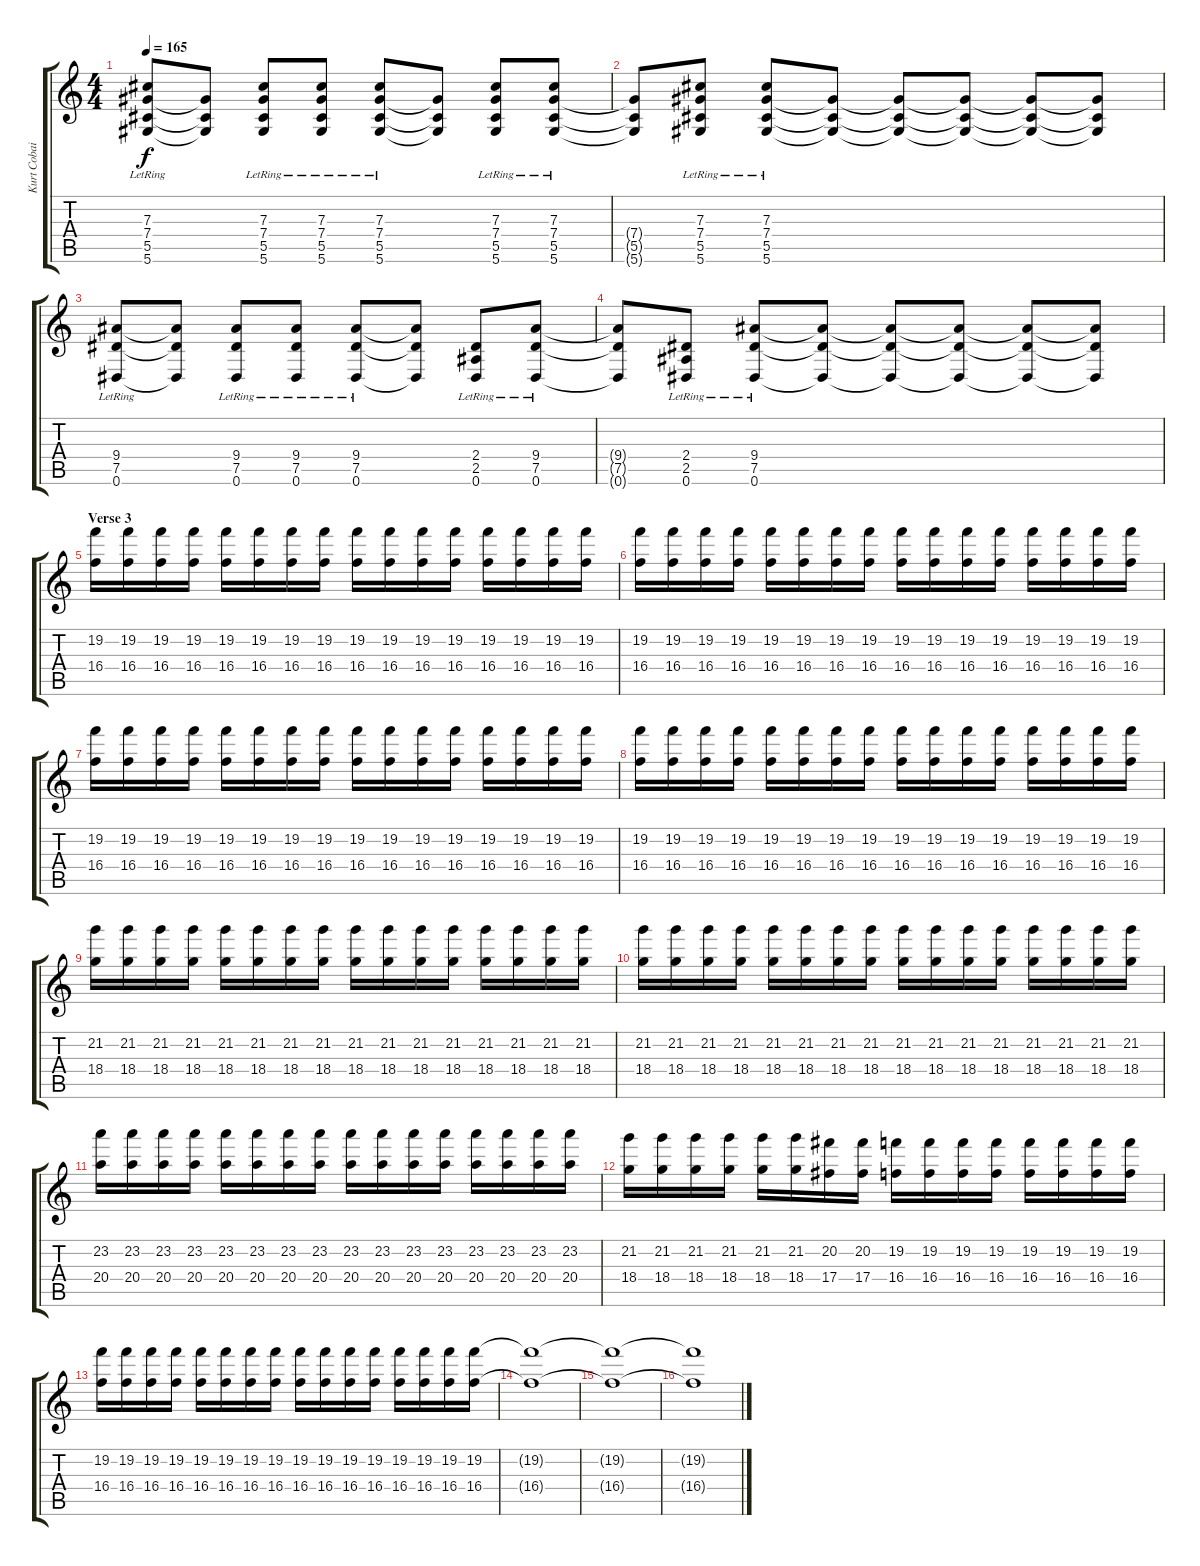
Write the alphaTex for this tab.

\track ("Kurt Cobain Dist. 2" "Kurt Cobai") {instrument distortionguitar}
\staff {score tabs}
\tuning (Eb4 Bb3 Gb3 Db3 Ab2 Eb2) {hide}
\ts (4 4)
\tempo 165
\clef g2
\ks c
(7.3 7.4 5.5{lr} 5.6{lr}).8{dy f} (7.4{t} 5.5{t} 5.6{t}).8 (7.3 7.4 5.5{lr} 5.6{lr}).8 (7.3 7.4 5.5{lr} 5.6{lr}).8 (7.3 7.4 5.5{lr} 5.6{lr}).8 (7.4{t} 5.5{t} 5.6{t}).8 (7.3 7.4 5.5{lr} 5.6{lr}).8 (7.3 7.4 5.5{lr} 5.6{lr}).8 |
(7.4{t} 5.5{t} 5.6{t}).8 (7.3 7.4 5.5{lr} 5.6{lr}).8 (7.3 7.4 5.5{lr} 5.6{lr}).8 (7.4{t} 5.5{t} 5.6{t}).8 (7.4{t} 5.5{t} 5.6{t}).8 (7.4{t} 5.5{t} 5.6{t}).8 (7.4{t} 5.5{t} 5.6{t}).8 (7.4{t} 5.5{t} 5.6{t}).8 |
(9.4 7.5{lr} 0.6{lr}).8 (9.4{t} 7.5{t} 0.6{t}).8 (9.4 7.5{lr} 0.6{lr}).8 (9.4 7.5{lr} 0.6{lr}).8 (9.4 7.5{lr} 0.6{lr}).8 (9.4{t} 7.5{t} 0.6{t}).8 (2.4 2.5{lr} 0.6{lr}).8 (9.4 7.5{lr} 0.6{lr}).8 |
(9.4{t} 7.5{t} 0.6{t}).8 (2.4 2.5{lr} 0.6{lr}).8 (9.4 7.5{lr} 0.6{lr}).8 (9.4{t} 7.5{t} 0.6{t}).8 (9.4{t} 7.5{t} 0.6{t}).8 (9.4{t} 7.5{t} 0.6{t}).8 (9.4{t} 7.5{t} 0.6{t}).8 (9.4{t} 7.5{t} 0.6{t}).8 |
\section ("" "Verse 3")
(19.2 16.4).16 (19.2 16.4).16 (19.2 16.4).16 (19.2 16.4).16 (19.2 16.4).16 (19.2 16.4).16 (19.2 16.4).16 (19.2 16.4).16 (19.2 16.4).16 (19.2 16.4).16 (19.2 16.4).16 (19.2 16.4).16 (19.2 16.4).16 (19.2 16.4).16 (19.2 16.4).16 (19.2 16.4).16 |
(19.2 16.4).16 (19.2 16.4).16 (19.2 16.4).16 (19.2 16.4).16 (19.2 16.4).16 (19.2 16.4).16 (19.2 16.4).16 (19.2 16.4).16 (19.2 16.4).16 (19.2 16.4).16 (19.2 16.4).16 (19.2 16.4).16 (19.2 16.4).16 (19.2 16.4).16 (19.2 16.4).16 (19.2 16.4).16 |
(19.2 16.4).16 (19.2 16.4).16 (19.2 16.4).16 (19.2 16.4).16 (19.2 16.4).16 (19.2 16.4).16 (19.2 16.4).16 (19.2 16.4).16 (19.2 16.4).16 (19.2 16.4).16 (19.2 16.4).16 (19.2 16.4).16 (19.2 16.4).16 (19.2 16.4).16 (19.2 16.4).16 (19.2 16.4).16 |
(19.2 16.4).16 (19.2 16.4).16 (19.2 16.4).16 (19.2 16.4).16 (19.2 16.4).16 (19.2 16.4).16 (19.2 16.4).16 (19.2 16.4).16 (19.2 16.4).16 (19.2 16.4).16 (19.2 16.4).16 (19.2 16.4).16 (19.2 16.4).16 (19.2 16.4).16 (19.2 16.4).16 (19.2 16.4).16 |
(21.2 18.4).16 (21.2 18.4).16 (21.2 18.4).16 (21.2 18.4).16 (21.2 18.4).16 (21.2 18.4).16 (21.2 18.4).16 (21.2 18.4).16 (21.2 18.4).16 (21.2 18.4).16 (21.2 18.4).16 (21.2 18.4).16 (21.2 18.4).16 (21.2 18.4).16 (21.2 18.4).16 (21.2 18.4).16 |
(21.2 18.4).16 (21.2 18.4).16 (21.2 18.4).16 (21.2 18.4).16 (21.2 18.4).16 (21.2 18.4).16 (21.2 18.4).16 (21.2 18.4).16 (21.2 18.4).16 (21.2 18.4).16 (21.2 18.4).16 (21.2 18.4).16 (21.2 18.4).16 (21.2 18.4).16 (21.2 18.4).16 (21.2 18.4).16 |
(23.2 20.4).16 (23.2 20.4).16 (23.2 20.4).16 (23.2 20.4).16 (23.2 20.4).16 (23.2 20.4).16 (23.2 20.4).16 (23.2 20.4).16 (23.2 20.4).16 (23.2 20.4).16 (23.2 20.4).16 (23.2 20.4).16 (23.2 20.4).16 (23.2 20.4).16 (23.2 20.4).16 (23.2 20.4).16 |
(21.2 18.4).16 (21.2 18.4).16 (21.2 18.4).16 (21.2 18.4).16 (21.2 18.4).16 (21.2 18.4).16 (20.2 17.4).16 (20.2 17.4).16 (19.2 16.4).16 (19.2 16.4).16 (19.2 16.4).16 (19.2 16.4).16 (19.2 16.4).16 (19.2 16.4).16 (19.2 16.4).16 (19.2 16.4).16 |
(19.2 16.4).16 (19.2 16.4).16 (19.2 16.4).16 (19.2 16.4).16 (19.2 16.4).16 (19.2 16.4).16 (19.2 16.4).16 (19.2 16.4).16 (19.2 16.4).16 (19.2 16.4).16 (19.2 16.4).16 (19.2 16.4).16 (19.2 16.4).16 (19.2 16.4).16 (19.2 16.4).16 (19.2 16.4).16 |
(19.2{t} 16.4{t}).1 |
(19.2{t} 16.4{t}).1 |
(19.2{t} 16.4{t}).1
